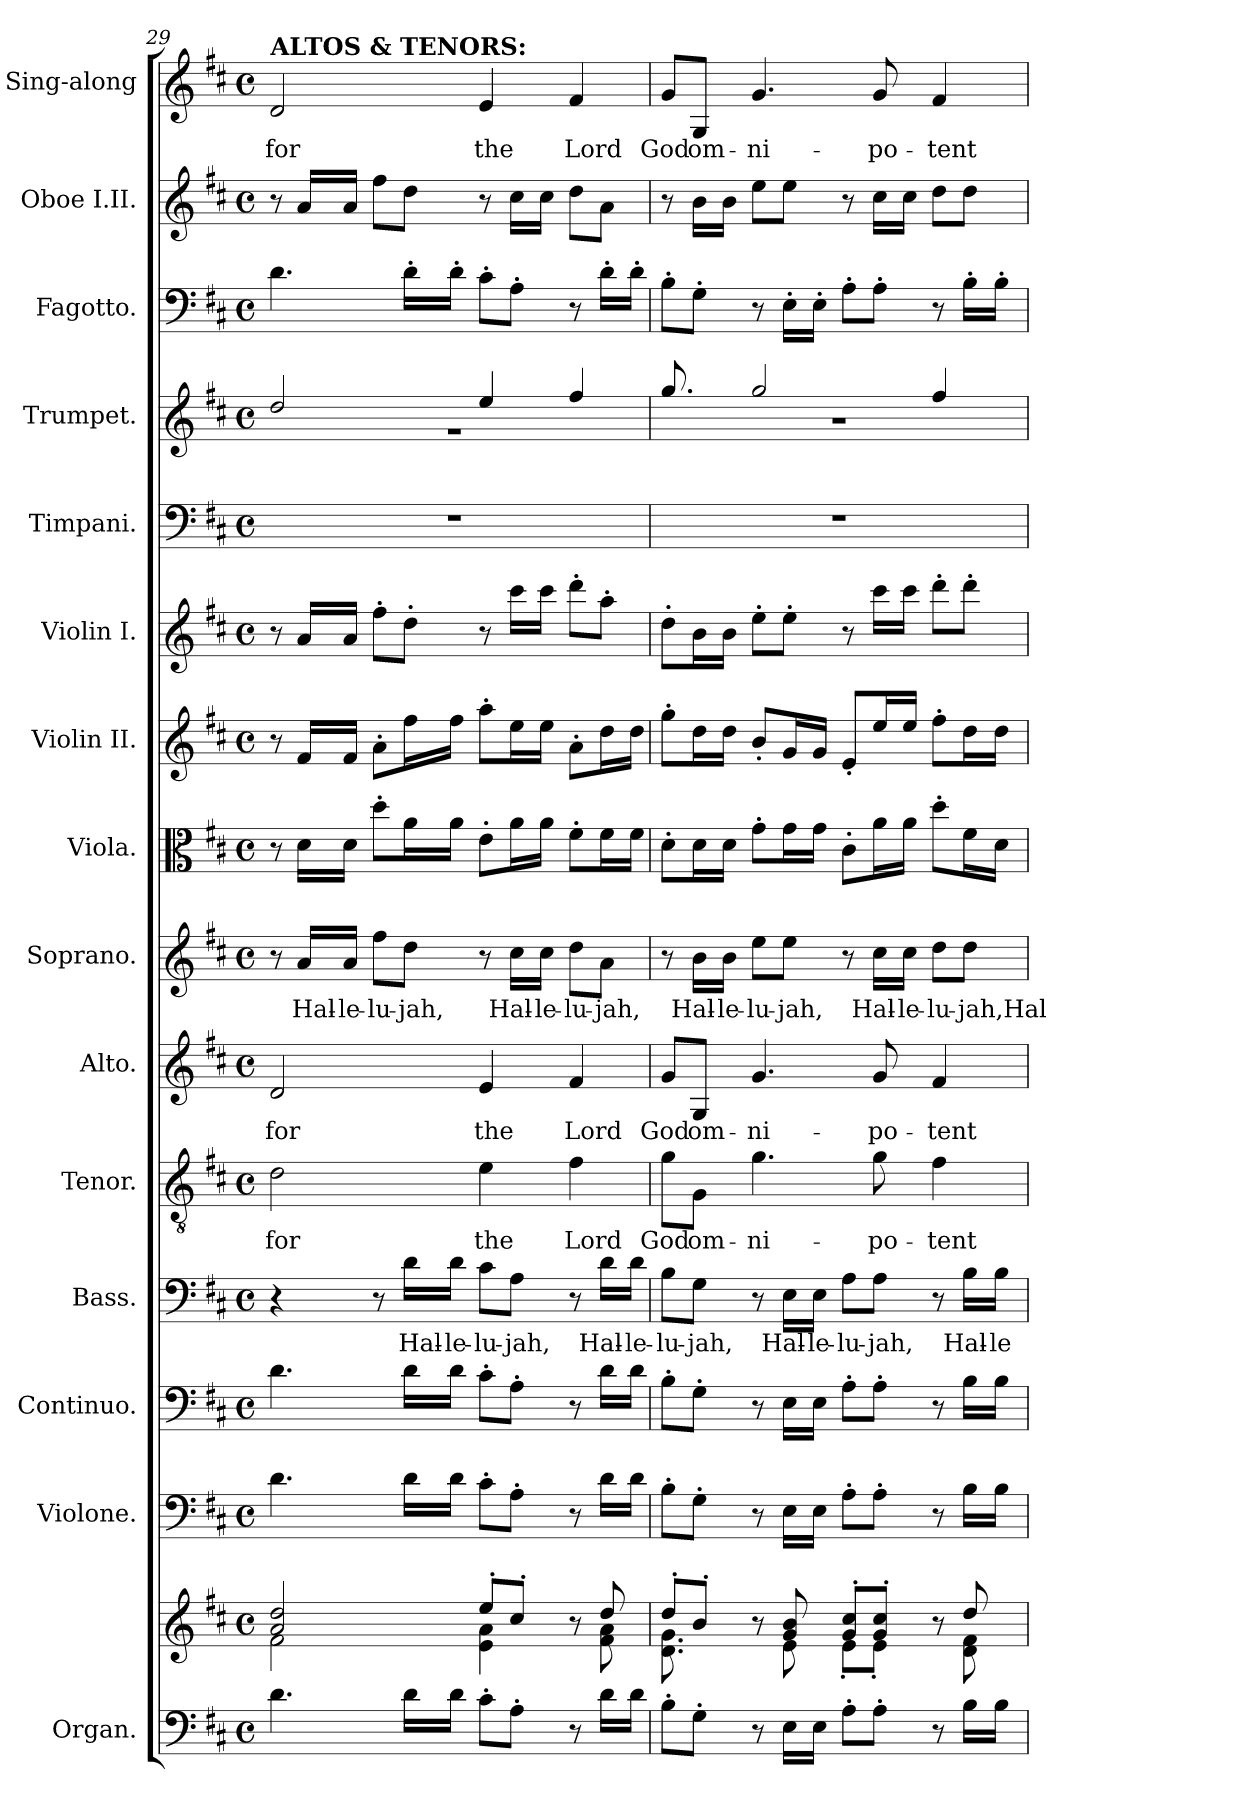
**kern	**kern	**text	**kern	**kern	**kern	**text	**kern	**text	**kern	**text	**kern	**text	**kern	**kern	**kern	**kern	**kern	**kern	**kern	**kern	**text
*part15	*part15	*part15	*part14	*part13	*part12	*part12	*part11	*part11	*part10	*part10	*part9	*part9	*part8	*part7	*part6	*part5	*part4	*part3	*part2	*part1	*part1
*staff16	*staff15	*staff15	*staff14	*staff13	*staff12	*staff12	*staff11	*staff11	*staff10	*staff10	*staff9	*staff9	*staff8	*staff7	*staff6	*staff5	*staff4	*staff3	*staff2	*staff1	*staff1
*I"Organ.	*	*	*I"Violone.	*I"Continuo.	*I"Bass.	*	*I"Tenor.	*	*I"Alto.	*	*I"Soprano.	*	*I"Viola.	*I"Violin II.	*I"Violin I.	*I"Timpani.	*I"Trumpet.	*I"Fagotto.	*I"Oboe I.II.	*I"Sing-along	*
*	*	*	*	*	*	*	*	*	*	*	*	*	*	*	*	*I'Timp	*I'Tpt	*	*I'Ob	*	*
!!LO:PB:g=z
*clefF4	*clefG2	*	*clefF4	*clefF4	*clefF4	*	*clefGv2	*	*clefG2	*	*clefG2	*	*clefC3	*clefG2	*clefG2	*clefF4	*clefG2	*clefF4	*clefG2	*clefG2	*
*	*	*	*ITrd7c12	*	*	*	*	*	*	*	*	*	*	*	*	*	*	*	*	*	*
*k[f#c#]	*k[f#c#]	*	*k[f#c#]	*k[f#c#]	*k[f#c#]	*	*k[f#c#]	*	*k[f#c#]	*	*k[f#c#]	*	*k[f#c#]	*k[f#c#]	*k[f#c#]	*k[f#c#]	*k[f#c#]	*k[f#c#]	*k[f#c#]	*k[f#c#]	*
*M4/4	*M4/4	*	*M4/4	*M4/4	*M4/4	*	*M4/4	*	*M4/4	*	*M4/4	*	*M4/4	*M4/4	*M4/4	*M4/4	*M4/4	*M4/4	*M4/4	*M4/4	*
*met(c)	*met(c)	*	*met(c)	*met(c)	*met(c)	*	*met(c)	*	*met(c)	*	*met(c)	*	*met(c)	*met(c)	*met(c)	*met(c)	*met(c)	*met(c)	*met(c)	*met(c)	*
=29	=29	=29	=29	=29	=29	=29	=29	=29	=29	=29	=29	=29	=29	=29	=29	=29	=29	=29	=29	=29	=29
*	*^	*	*	*	*	*	*	*	*	*	*	*	*	*	*	*	*	*	*	*	*
!	!	!	!	!	!	!	!	!	!	!	!	!	!	!	!	!	!	!	!	!	!LO:TX:a:B:t=ALTOS & TENORS&colon;	!
!	!	!	!	!	!	!	!	!	!LO:LY:b	!	!LO:LY:b	!	!	!	!	!	!	!	!	!	!	!LO:LY:b
*	*	*	*	*	*	*	*	*	*	*	*	*	*	*	*	*	*	*^	*	*	*	*
4.d\	2a!/ 2dd!/	2f#!\	.	4.D\	4.d\	4r	.	2d\	for	2d/	for	8r	.	8r	8r	8r	1r	2dd/	1r	4.d\	8r	2d/	for
!	!	!	!	!	!	!	!	!	!	!	!	!	!LO:LY:b	!	!	!	!	!	!	!	!	!	!
.	.	.	.	.	.	.	.	.	.	.	.	16a/LL	Hal-	16d\LL	16f#/LL	16a/LL	.	.	.	.	16a/LL	.	.
!	!	!	!	!	!	!	!	!	!	!	!	!	!LO:LY:b	!	!	!	!	!	!	!	!	!	!
.	.	.	.	.	.	.	.	.	.	.	.	16a/JJ	-le-	16d\JJ	16f#/JJ	16a/JJ	.	.	.	.	16a/JJ	.	.
!	!	!	!	!	!	!	!	!	!	!	!	!	!LO:LY:b	!	!	!	!	!	!	!	!	!	!
.	.	.	.	.	.	8r	.	.	.	.	.	8ff#\L	-lu-	8dd'\L	8a'\L	8ff#'\L	.	.	.	.	8ff#\L	.	.
!	!	!	!	!	!	!	!LO:LY:b	!	!	!	!	!	!LO:LY:b	!	!	!	!	!	!	!	!	!	!
16d\LL	.	.	.	16D\LL	16d\LL	16d\LL	Hal-	.	.	.	.	8dd\J	-jah,	16a\L	16ff#\L	8dd'\J	.	.	.	16d'\LL	8dd\J	.	.
!	!	!	!	!	!	!	!LO:LY:b	!	!	!	!	!	!	!	!	!	!	!	!	!	!	!	!
16d\JJ	.	.	.	16D\JJ	16d\JJ	16d\JJ	-le-	.	.	.	.	.	.	16a\JJ	16ff#\JJ	.	.	.	.	16d'\JJ	.	.	.
!	!	!	!	!	!	!	!LO:LY:b	!	!LO:LY:b	!	!LO:LY:b	!	!	!	!	!	!	!	!	!	!	!	!LO:LY:b
8c#'\L	8ee'!/L	4e!\ 4a!\	.	8C#'\L	8c#'\L	8c#\L	-lu-	4e\	the	4e/	the	8r	.	8e'\L	8aa'\L	8r	.	4ee/	.	8c#'\L	8r	4e/	the
!	!	!	!	!	!	!	!LO:LY:b	!	!	!	!	!	!LO:LY:b	!	!	!	!	!	!	!	!	!	!
8A'\J	8cc#'!/J	.	.	8AA'\J	8A'\J	8A\J	-jah,	.	.	.	.	16cc#\LL	Hal-	16a\L	16ee\L	16ccc#\LL	.	.	.	8A'\J	16cc#\LL	.	.
!	!	!	!	!	!	!	!	!	!	!	!	!	!LO:LY:b	!	!	!	!	!	!	!	!	!	!
.	.	.	.	.	.	.	.	.	.	.	.	16cc#\JJ	-le-	16a\JJ	16ee\JJ	16ccc#\JJ	.	.	.	.	16cc#\JJ	.	.
!	!	!	!	!	!	!	!	!	!LO:LY:b	!	!LO:LY:b	!	!LO:LY:b	!	!	!	!	!	!	!	!	!	!LO:LY:b
8r	8r	8ryy	.	8r	8r	8r	.	4f#\	Lord	4f#/	Lord	8dd\L	-lu-	8f#'\L	8a'\L	8ddd'\L	.	4ff#/	.	8r	8dd\L	4f#/	Lord
!	!	!	!	!	!	!	!LO:LY:b	!	!	!	!	!	!LO:LY:b	!	!	!	!	!	!	!	!	!	!
16d\LL	8dd!/	8f#!\ 8a!\	.	16D\LL	16d\LL	16d\LL	Hal-	.	.	.	.	8a\J	-jah,	16f#\L	16dd\L	8aa'\J	.	.	.	16d'\LL	8a\J	.	.
!	!	!	!	!	!	!	!LO:LY:b	!	!	!	!	!	!	!	!	!	!	!	!	!	!	!	!
16d\JJ	.	.	.	16D\JJ	16d\JJ	16d\JJ	-le-	.	.	.	.	.	.	16f#\JJ	16dd\JJ	.	.	.	.	16d'\JJ	.	.	.
=30	=30	=30	=30	=30	=30	=30	=30	=30	=30	=30	=30	=30	=30	=30	=30	=30	=30	=30	=30	=30	=30	=30	=30
!	!	!	!LO:LY:b	!	!	!	!LO:LY:b	!	!LO:LY:b	!	!LO:LY:b	!	!	!	!	!	!	!	!	!	!	!	!LO:LY:b
8B'\L	8dd'!/L	8.d!\ 8.g!\	.	8BB'\L	8B'\L	8B\L	-lu-	8g\L	God	8g/L	God	8r	.	8d'\L	8gg'\L	8dd'\L	1r	8.gg/	1r	8B'\L	8r	8g/L	God
!	!	!	!	!	!	!	!LO:LY:b	!	!LO:LY:b	!	!LO:LY:b	!	!LO:LY:b	!	!	!	!	!	!	!	!	!	!LO:LY:b
8G'\J	8b'!/J	.	.	8GG'\J	8G'\J	8G\J	-jah,	8G\J	om-	8G/J	om-	16b\LL	Hal-	16d\L	16dd\L	16b\L	.	.	.	8G'\J	16b\LL	8G/J	om-
!	!	!	!	!	!	!	!	!	!	!	!	!	!LO:LY:b	!	!	!	!	!	!	!	!	!	!
.	.	8.ryy	.	.	.	.	.	.	.	.	.	16b\JJ	-le-	16d\JJ	16dd\JJ	16b\JJ	.	16ryy	.	.	16b\JJ	.	.
!	!	!	!	!	!	!	!	!	!LO:LY:b	!	!LO:LY:b	!	!LO:LY:b	!	!	!	!	!	!	!	!	!	!LO:LY:b
8r	8r	.	.	8r	8r	8r	.	4.g\	-ni-	4.g/	-ni-	8ee\L	-lu-	8g'\L	8b'/L	8ee'\L	.	2gg/	.	8r	8ee\L	4.g/	-ni-
!	!	!	!	!	!	!	!LO:LY:b	!	!	!	!	!	!LO:LY:b	!	!	!	!	!	!	!	!	!	!
16E\LL	8g!/ 8b!/	8e!\	.	16EE\LL	16E\LL	16E\LL	Hal-	.	.	.	.	8ee\J	-jah,	16g\L	16g/L	8ee'\J	.	.	.	16E'\LL	8ee\J	.	.
!	!	!	!	!	!	!	!LO:LY:b	!	!	!	!	!	!	!	!	!	!	!	!	!	!	!	!
16E\JJ	.	.	.	16EE\JJ	16E\JJ	16E\JJ	-le-	.	.	.	.	.	.	16g\JJ	16g/JJ	.	.	.	.	16E'\JJ	.	.	.
!	!	!	!	!	!	!	!LO:LY:b	!	!	!	!	!	!	!	!	!	!	!	!	!	!	!	!
8A'\L	8g!/' 8cc#!/'L	8e'!\L	.	8AA'\L	8A'\L	8A\L	-lu-	.	.	.	.	8r	.	8c#'\L	8e'/L	8r	.	.	.	8A'\L	8r	.	.
!	!	!	!	!	!	!	!LO:LY:b	!	!LO:LY:b	!	!LO:LY:b	!	!LO:LY:b	!	!	!	!	!	!	!	!	!	!LO:LY:b
8A'\J	8g!/' 8cc#!/'J	8e'!\J	.	8AA'\J	8A'\J	8A\J	-jah,	8g\	-po-	8g/	-po-	16cc#\LL	Hal-	16a\L	16ee/L	16ccc#\LL	.	.	.	8A'\J	16cc#\LL	8g/	-po-
!	!	!	!	!	!	!	!	!	!	!	!	!	!LO:LY:b	!	!	!	!	!	!	!	!	!	!
.	.	.	.	.	.	.	.	.	.	.	.	16cc#\JJ	-le-	16a\JJ	16ee/JJ	16ccc#\JJ	.	.	.	.	16cc#\JJ	.	.
!	!	!	!	!	!	!	!	!	!LO:LY:b	!	!LO:LY:b	!	!LO:LY:b	!	!	!	!	!	!	!	!	!	!LO:LY:b
8r	8r	8ryy	.	8r	8r	8r	.	4f#\	-tent	4f#/	-tent	8dd\L	-lu-	8dd'\L	8ff#'\L	8ddd'\L	.	4ff#/	.	8r	8dd\L	4f#/	-tent
!	!	!	!	!	!	!	!LO:LY:b	!	!	!	!	!	!LO:LY:b	!	!	!	!	!	!	!	!	!	!
16B\LL	8dd!/	8d!\ 8f#!\	.	16BB\LL	16B\LL	16B\LL	Hal-	.	.	.	.	8dd\J	-jah,Hal-	16f#\L	16dd\L	8ddd'\J	.	.	.	16B'\LL	8dd\J	.	.
!	!	!	!	!	!	!	!LO:LY:b	!	!	!	!	!	!	!	!	!	!	!	!	!	!	!	!
16B\JJ	.	.	.	16BB\JJ	16B\JJ	16B\JJ	-le-	.	.	.	.	.	.	16d\JJ	16dd\JJ	.	.	.	.	16B'\JJ	.	.	.
*	*v	*v	*	*	*	*	*	*	*	*	*	*	*	*	*	*	*	*v	*v	*	*	*	*
=	=	=	=	=	=	=	=	=	=	=	=	=	=	=	=	=	=	=	=	=	=
*-	*-	*-	*-	*-	*-	*-	*-	*-	*-	*-	*-	*-	*-	*-	*-	*-	*-	*-	*-	*-	*-
